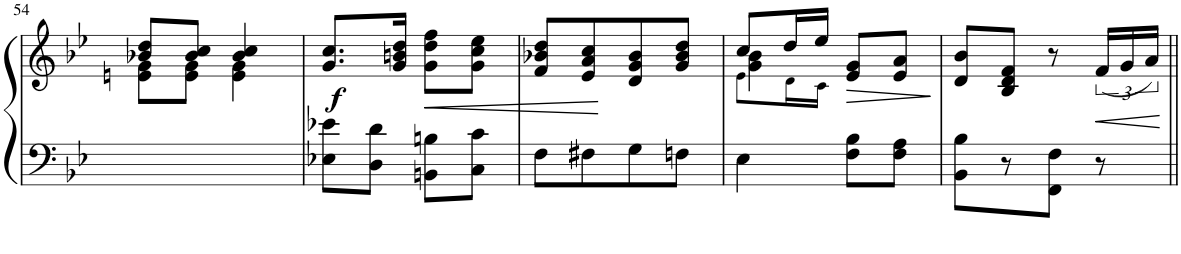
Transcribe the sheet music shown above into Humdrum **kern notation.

**kern	**kern	**dynam
*part1	*part1	*part1
*staff2	*staff1	*staff1/2
*I"Piano	*	*
*I'Pno.	*	*
!!LO:PB:g=z
*clefF4	*clefF4	*
*k[b-e-]	*k[b-e-]	*
*M2/4	*M2/4	*
=54	=54	=54
*	*^	*
2ryy	8b-X/'> 8dd/'>L	8en\'< 8g\'<L	.
.	8b-/'> 8cc/'>J	8e\'< 8g\'<J	.
.	4b-/'> 4cc/'>	4e\'< 4g\'<	.
=55	=55	=55	=55
!	!	!	!LO:DY:b
*	*v	*v	*
8E-X\ 8e-X\L	8.g/ 8.cc/L	f
8D\ 8d\J	.	.
.	16g/ 16bn/ 16dd/Jk	.
!	!	!LO:HP:b
8BBn\ 8Bn\L	8g\ 8dd\ 8ff\L	<
8C\ 8c\J	8g\ 8cc\ 8ee-\J	.
=56	=56	=56
8F\L	8f/ 8b-X/ 8dd/L	.
8F#X\	8e-/ 8a/ 8cc/	.
8G\	8d/ 8g/ 8b-/	[
8Fn\J	8g/ 8b-/ 8dd/J	.
=57	=57	=57
*	*^	*
*	*	*^	*
4E-\	8cc/L	4g\ 4b-\	8e-!\L	.
.	16dd/L	.	16d!\L	.
.	16ee-/JJ	.	16c!\JJ	.
!	!	!	!	!LO:HP:b
8F\ 8B-\L	8e-/ 8g/L	4ryy	4ryy	>
8F\ 8A\J	8e-/ 8a/J	.	.	.
*	*v	*v	*v	*
.	.	]
=58	=58	=58
8BB-\ 8B-\L	8d/ 8b-/L	.
8r	8B-/ 8d/ 8f/J	.
8FF\ 8F\J	8r	.
!	!	!LO:HP:b
8r	(24f/LL	<
.	24g/	.
.	24a/JJ)	.
.	.	[
=||	=||	=||
*-	*-	*-
